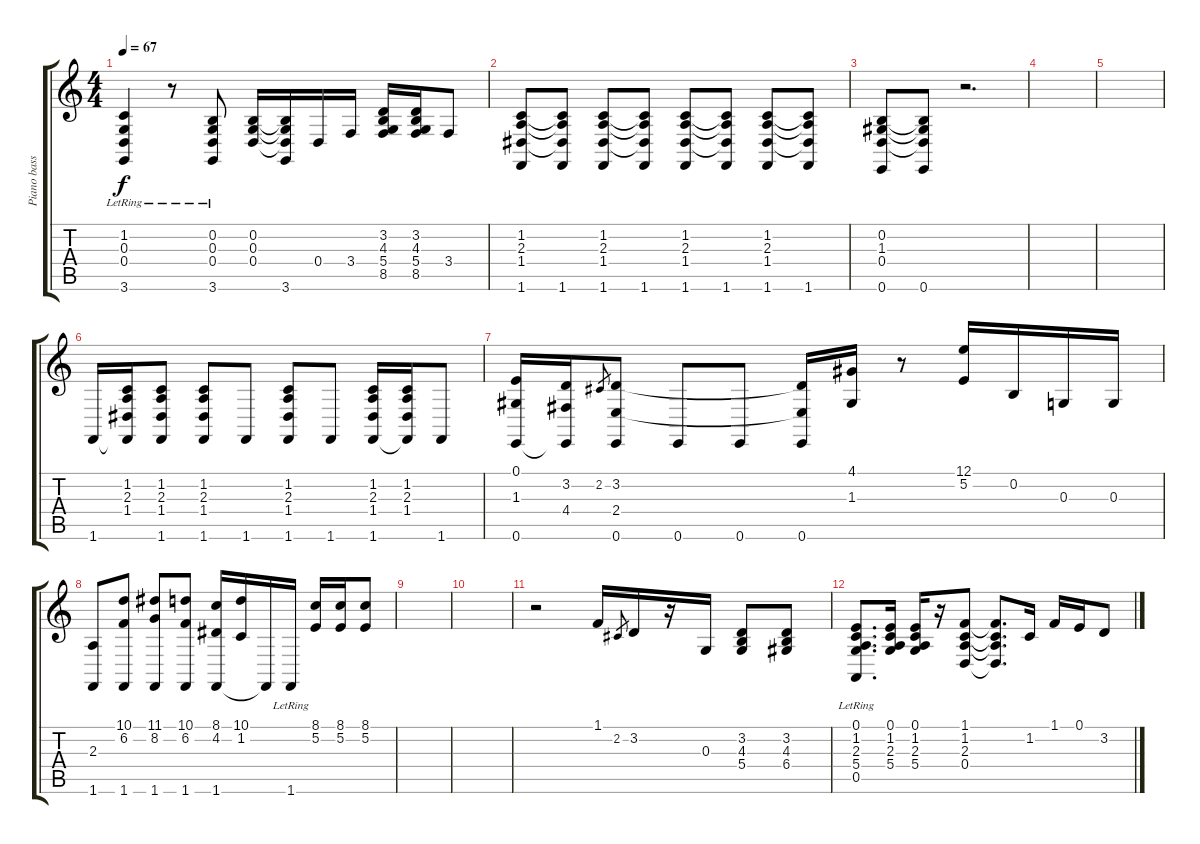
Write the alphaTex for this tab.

\track ("Piano basse" "Piano bass") {instrument acousticgrandpiano}
\staff {score tabs}
\tuning (E4 B3 G3 D3 A2 E2) {hide}
\ts (4 4)
\tempo 67
\clef g2
\ks c
(1.2 0.3 0.4 3.6{lr}).4{dy f} r.8 (0.2 0.3 0.4 3.6{lr}).8 (0.2 0.3 0.4).16 (0.2{t} 0.3{t} 0.4{t} 3.6).16 0.4.16 3.4.16 (3.2 4.3 5.4 8.5).16 (3.2 4.3 5.4 8.5).16 3.4.8 |
(1.2 2.3 1.4 1.6).8 (1.2{t} 2.3{t} 1.4{t} 1.6).8 (1.2 2.3 1.4 1.6).8 (1.2{t} 2.3{t} 1.4{t} 1.6).8 (1.2 2.3 1.4 1.6).8 (1.2{t} 2.3{t} 1.4{t} 1.6).8 (1.2 2.3 1.4 1.6).8 (1.2{t} 2.3{t} 1.4{t} 1.6).8 |
(0.2 1.3 0.4 0.6).8 (0.2{t} 1.3{t} 0.4{t} 0.6).8 r.2{d} |
|
|
1.6.16 (1.2 2.3 1.4 1.6{t}).16 (1.2 2.3 1.4 1.6).8 (1.2 2.3 1.4 1.6).8 1.6.8 (1.2 2.3 1.4 1.6).8 1.6.8 (1.2 2.3 1.4 1.6).16 (1.2 2.3 1.4 1.6{t}).16 1.6.8 |
(0.1 1.3 0.6).16 (3.2 4.4 0.6{t}).16 2.2.8{gr} (3.2 2.4 0.6).8 0.6.8 0.6.8 (3.2{t} 2.4{t} 0.6).16 (4.1 1.3).16 r.8 (12.1 5.2).16 0.2.16 0.3.16 0.3.16 |
(2.3 1.6).8 (10.1 6.2 1.6).8 (11.1 8.2 1.6).8 (10.1 6.2 1.6).8 (8.1 4.2 1.6).16 (10.1 1.2).16 1.6{t}.16 1.6{lr}.16 (8.1 5.2).16 (8.1 5.2).16 (8.1 5.2).8 |
|
|
r.2 1.1.16 2.2.8{gr} 3.2.16 r.16 0.3.16 (3.2 4.3 5.4).8 (3.2 4.3 6.4).8 |
(0.1 1.2 2.3 5.4 0.5{lr}).8{d} (0.1 1.2 2.3 5.4).16 (0.1 1.2 2.3 5.4).16 r.16 (1.1 1.2 2.3 0.4).8 (1.1{t} 1.2{t} 2.3{t} 0.4{t}).8{d} 1.2.16 1.1.16 0.1.16 3.2.8
